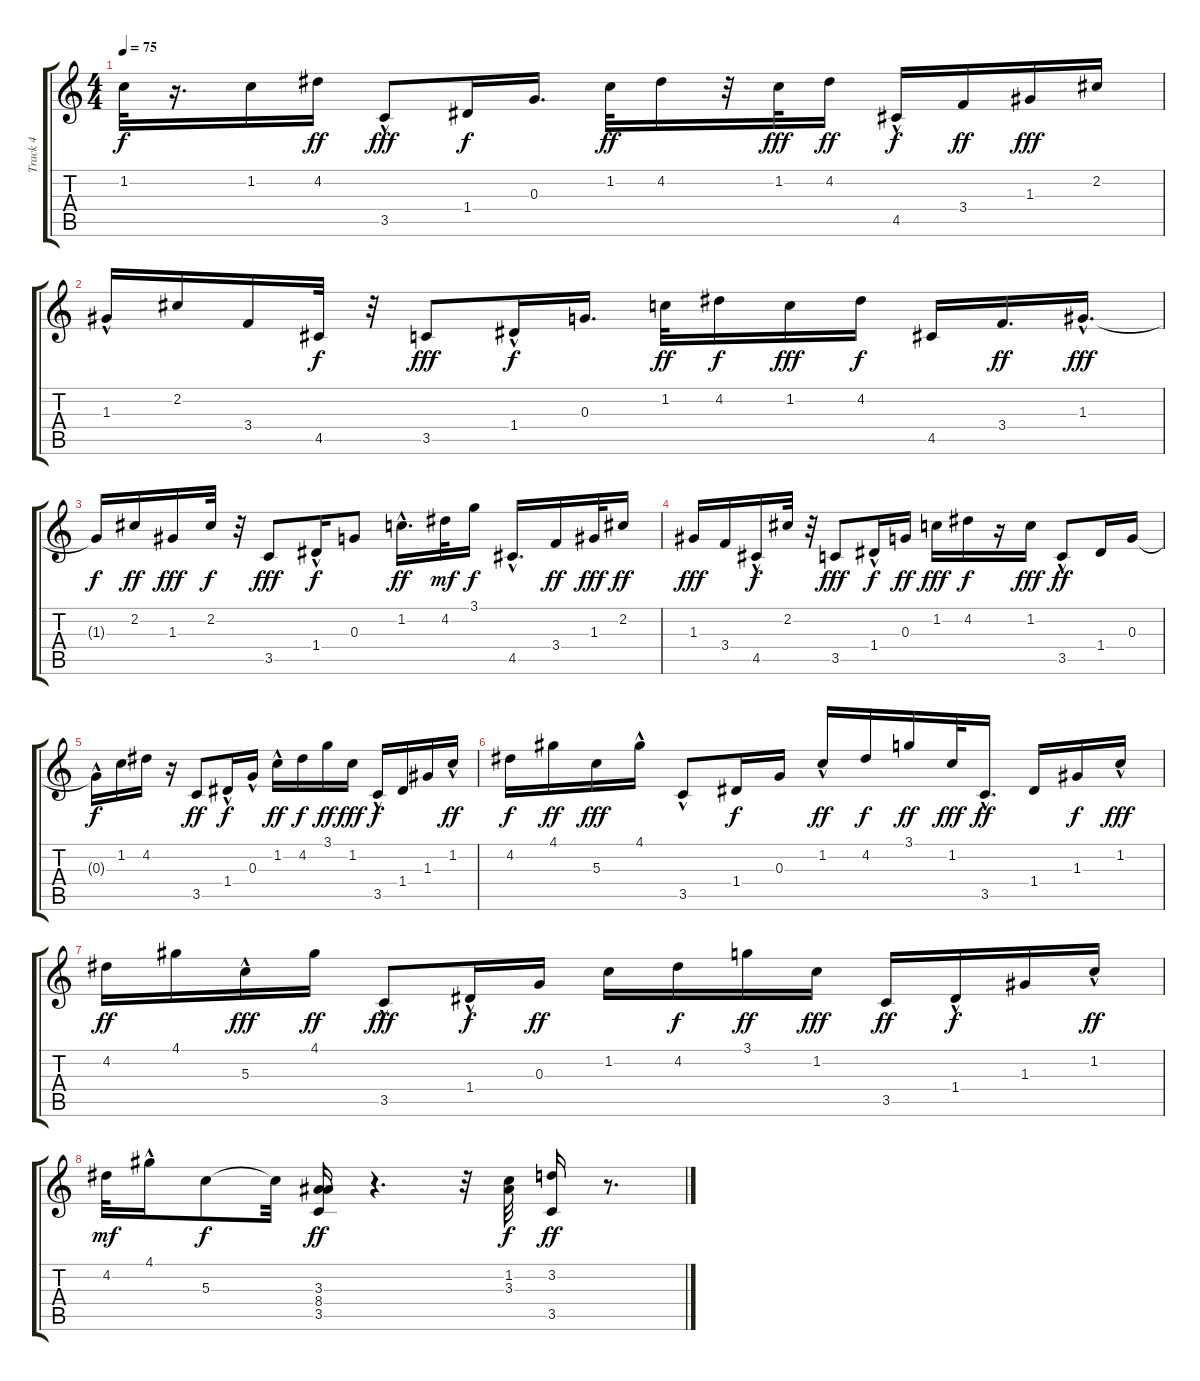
\track ("Track 4" "Track 4") {instrument acousticguitarsteel}
\staff {score tabs}
\tuning (E4 B3 G3 D3 A2 E2) {hide}
\ts (4 4)
\tempo 75
\clef g2
\ks c
1.2{t}.32{dy f} r.16{d} 1.2.16 4.2.16{dy ff} 3.5{hac}.8{dy fff} 1.4.16{dy f} 0.3.16{d} 1.2.32{dy ff} 4.2.16 r.32 1.2.32{dy fff} 4.2.16{dy ff} 4.5{hac}.16{dy f} 3.4.16{dy ff} 1.3.16{dy fff} 2.2.16 |
1.3{hac}.16 2.2.16 3.4.16 4.5.32{dy f} r.32 3.5.8{dy fff} 1.4{hac}.16{dy f} 0.3.16{d} 1.2.32{dy ff} 4.2.16{dy f} 1.2.16{dy fff} 4.2.16{dy f} 4.5.16 3.4.16{d dy ff} 1.3{hac}.16{d dy fff} |
1.3{t}.16{dy f} 2.2.16{dy ff} 1.3.16{dy fff} 2.2.32{dy f} r.32 3.5.8{dy fff} 1.4{hac}.16{dy f} 0.3.8 1.2{hac}.16{d dy ff} 4.2.32{dy mf} 3.1.16{dy f} 4.5{hac}.16{d} 3.4.16{dy ff} 1.3.32{dy fff} 2.2.16{dy ff} |
1.3.16{dy fff} 3.4.16 4.5{hac}.16{dy f} 2.2.32 r.32 3.5.8{dy fff} 1.4{hac}.16{dy f} 0.3.16{dy ff} 1.2.16{dy fff} 4.2.16{dy f} r.16 1.2.16{dy fff} 3.5{hac}.8{dy ff} 1.4.16 0.3.16 |
0.3{hac t}.16{dy f} 1.2.16 4.2.16 r.16 3.5.8{dy ff} 1.4{hac}.16{dy f} 0.3{hac}.16 1.2{hac}.16{dy ff} 4.2.16{dy f} 3.1.16{dy ff} 1.2.16{dy fff} 3.5{hac}.16{dy f} 1.4.16 1.3.16 1.2{hac}.16{dy ff} |
4.2.16{dy f} 4.1.16{dy ff} 5.3.16{dy fff} 4.1{hac}.16 3.5{hac}.8 1.4.16{dy f} 0.3.16 1.2{hac}.16{dy ff} 4.2.16{dy f} 3.1.16{dy ff} 1.2.32{dy fff} 3.5{hac}.16{d dy ff} 1.4.16 1.3.16{dy f} 1.2{hac}.16{dy fff} |
4.2.16{dy ff} 4.1.16 5.3{hac}.16{dy fff} 4.1.16{dy ff} 3.5{hac}.8{dy fff} 1.4{hac}.16{dy f} 0.3.16{dy ff} 1.2.16 4.2.16{dy f} 3.1.16{dy ff} 1.2.16{dy fff} 3.5.16{dy ff} 1.4{hac}.16{dy f} 1.3.16 1.2{hac}.16{dy ff} |
4.2.32{dy mf} 4.1{hac}.16 5.3.8{dy f} 5.3{t}.32 (3.3 8.4 3.5).16{dy ff} r.4{d} r.32 (1.2 3.3).32{dy f} (3.2 3.5).16{dy ff} r.8{d}
